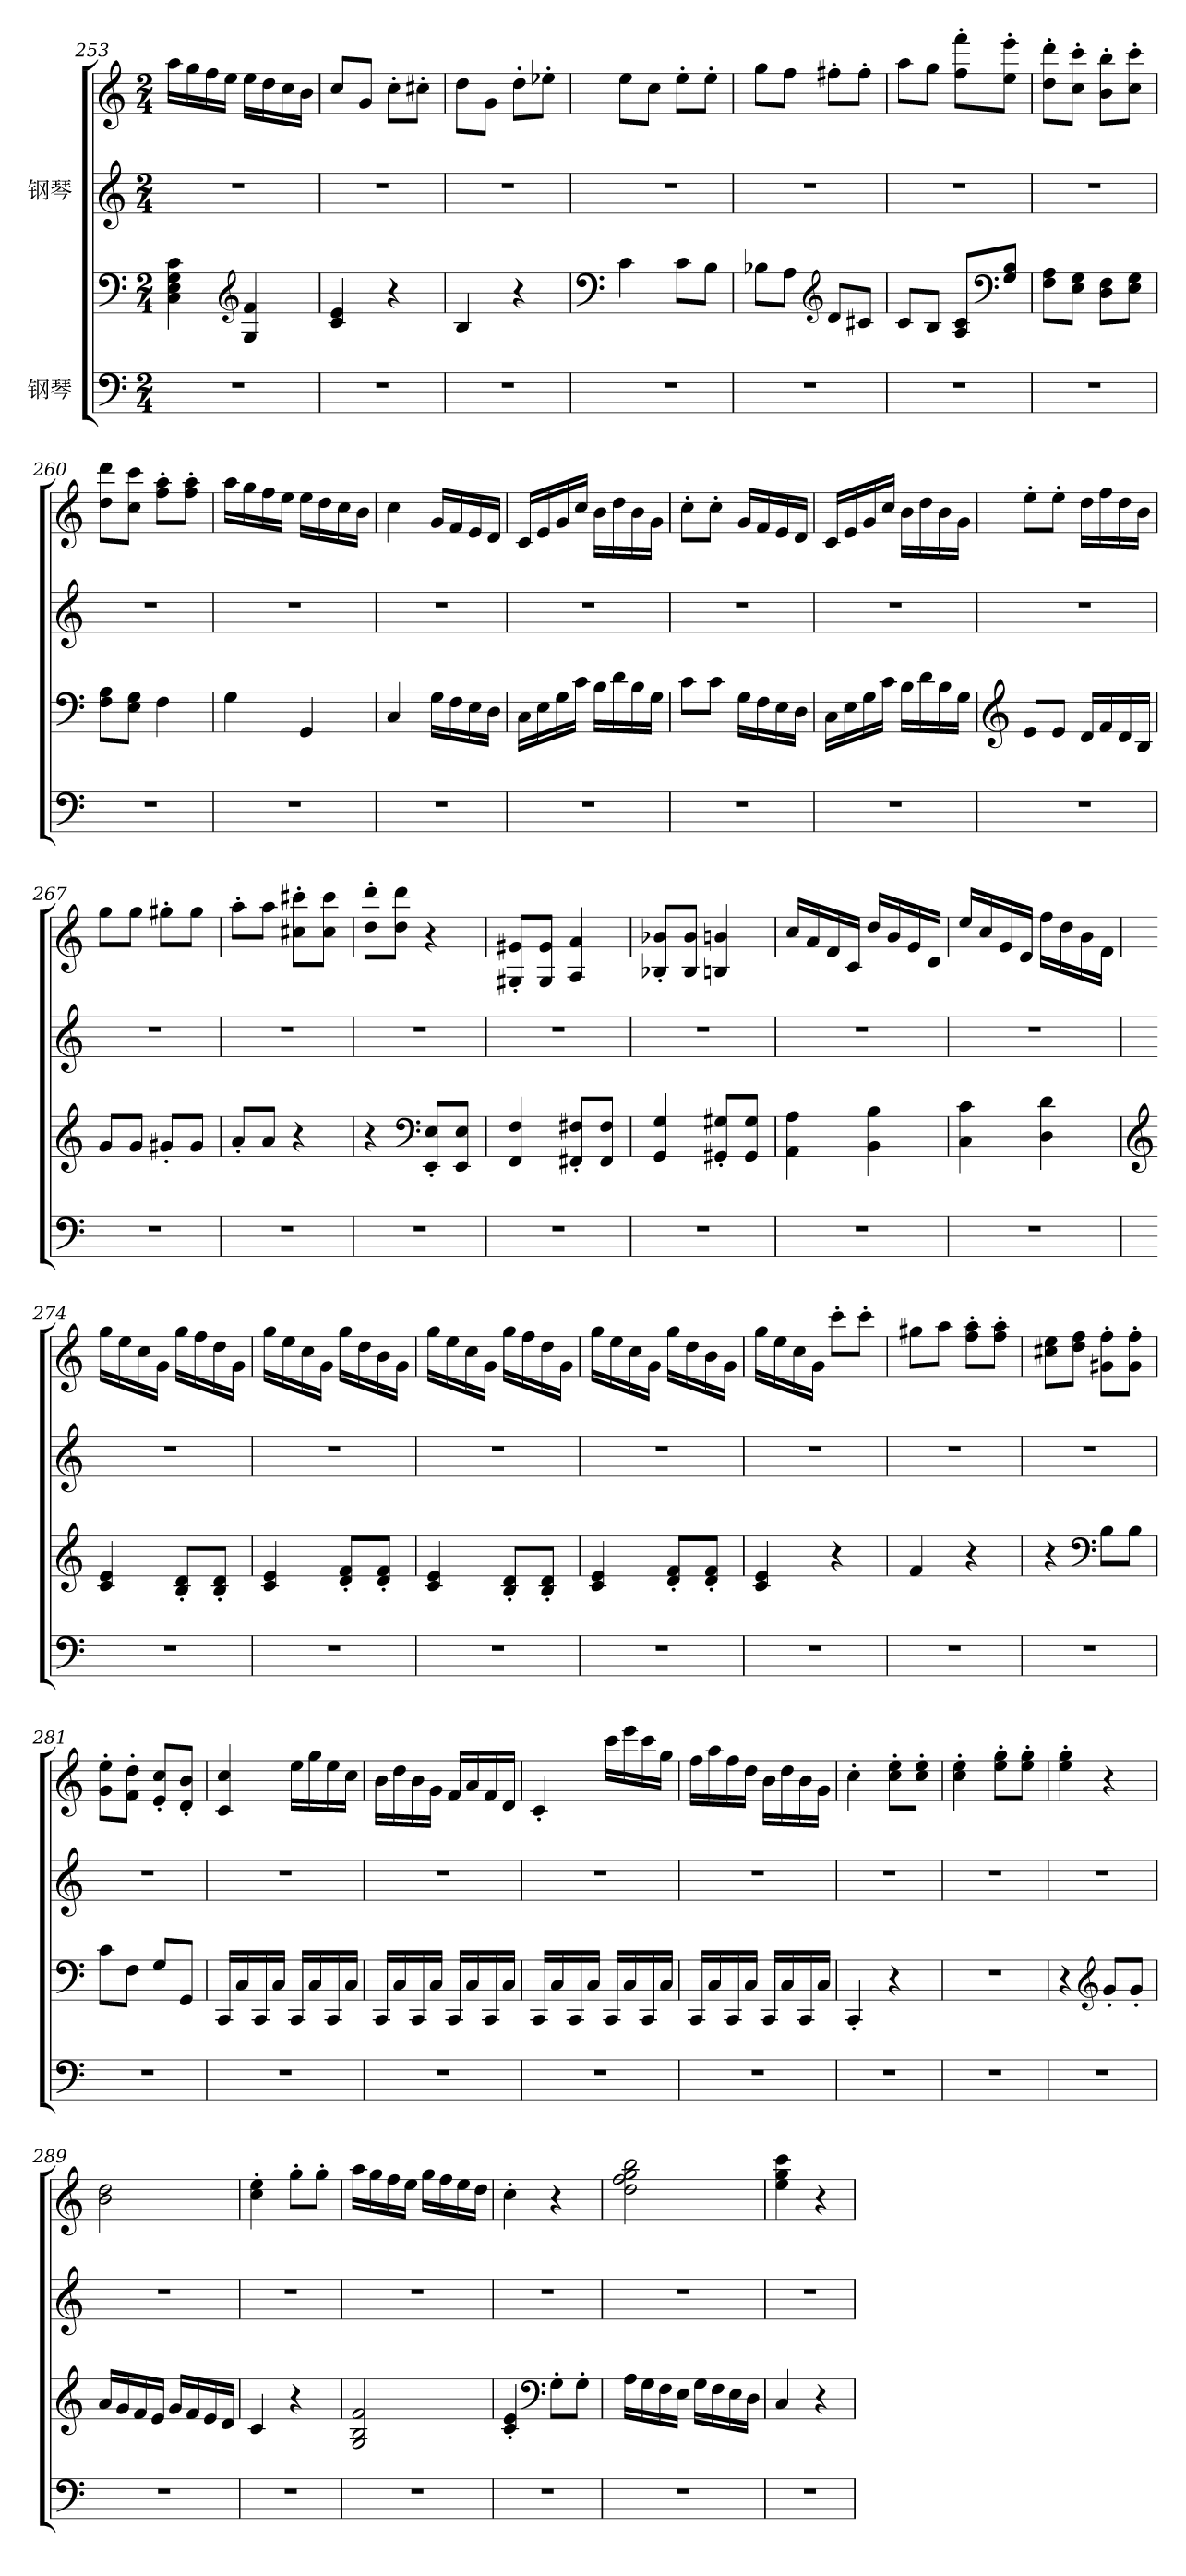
**kern	**kern	**kern	**kern
*part2	*part2	*part1	*part1
*staff4	*staff3	*staff2	*staff1
*I"钢琴	*	*I"钢琴	*
*clefF4	*clefF4	*clefG2	*clefG2
*k[]	*k[]	*k[]	*k[]
*M2/4	*M2/4	*M2/4	*M2/4
=253	=253	=253	=253
2r	4C\ 4E\ 4G\ 4c\	2r	16aa\LL
.	.	.	16gg\
.	.	.	16ff\
.	.	.	16ee\JJ
*	*clefG2	*	*
.	4G/ 4f/	.	16ee\LL
.	.	.	16dd\
.	.	.	16cc\
.	.	.	16b\JJ
=254	=254	=254	=254
2r	4c/ 4e/	2r	8cc/L
.	.	.	8g/J
.	4r	.	8cc'\L
.	.	.	8cc#X'\J
=255	=255	=255	=255
2r	4B/	2r	8dd\L
.	.	.	8g\J
.	4r	.	8dd'\L
.	.	.	8ee-X'\J
=256	=256	=256	=256
*	*clefF4	*	*
2r	4c\	2r	8ee\L
.	.	.	8cc\J
.	8c\L	.	8ee'\L
.	8B\J	.	8ee'\J
!!LO:LB:g=z
=257	=257	=257	=257
2r	8B-X\L	2r	8gg\L
.	8A\J	.	8ff\J
*	*clefG2	*	*
.	8d/L	.	8ff#X'\L
.	8c#X/J	.	8ff#'\J
=258	=258	=258	=258
2r	8c/L	2r	8aa\L
.	8B/J	.	8gg\J
.	8A/ 8c/L	.	8ff\' 8fff\'L
*	*clefF4	*	*
.	8G/ 8B/J	.	8ee\' 8eee\'J
=259	=259	=259	=259
2r	8F\ 8A\L	2r	8dd\' 8ddd\'L
.	8E\ 8G\J	.	8cc\' 8ccc\'J
.	8D\ 8F\L	.	8b\' 8bb\'L
.	8E\ 8G\J	.	8cc\' 8ccc\'J
=260	=260	=260	=260
2r	8F\ 8A\L	2r	8dd\ 8ddd\L
.	8E\ 8G\J	.	8cc\ 8ccc\J
.	4F\	.	8ff\' 8aa\'L
.	.	.	8ff\' 8aa\'J
=261	=261	=261	=261
2r	4G\	2r	16aa\LL
.	.	.	16gg\
.	.	.	16ff\
.	.	.	16ee\JJ
.	4GG/	.	16ee\LL
.	.	.	16dd\
.	.	.	16cc\
.	.	.	16b\JJ
=262	=262	=262	=262
2r	4C/	2r	4cc\
.	16G\LL	.	16g/LL
.	16F\	.	16f/
.	16E\	.	16e/
.	16D\JJ	.	16d/JJ
!!LO:PB:g=z
=263	=263	=263	=263
2r	16C\LL	2r	16c/LL
.	16E\	.	16e/
.	16G\	.	16g/
.	16c\JJ	.	16cc/JJ
.	16B\LL	.	16b\LL
.	16d\	.	16dd\
.	16B\	.	16b\
.	16G\JJ	.	16g\JJ
=264	=264	=264	=264
2r	8c\L	2r	8cc'\L
.	8c\J	.	8cc'\J
.	16G\LL	.	16g/LL
.	16F\	.	16f/
.	16E\	.	16e/
.	16D\JJ	.	16d/JJ
=265	=265	=265	=265
2r	16C\LL	2r	16c/LL
.	16E\	.	16e/
.	16G\	.	16g/
.	16c\JJ	.	16cc/JJ
.	16B\LL	.	16b\LL
.	16d\	.	16dd\
.	16B\	.	16b\
.	16G\JJ	.	16g\JJ
=266	=266	=266	=266
*	*clefG2	*	*
2r	8e/L	2r	8ee'\L
.	8e/J	.	8ee'\J
.	16d/LL	.	16dd\LL
.	16f/	.	16ff\
.	16d/	.	16dd\
.	16B/JJ	.	16b\JJ
=267	=267	=267	=267
2r	8g/L	2r	8gg\L
.	8g/J	.	8gg\J
.	8g#X'/L	.	8gg#X'\L
.	8g#/J	.	8gg#\J
!!LO:LB:g=z
=268	=268	=268	=268
2r	8a'/L	2r	8aa'\L
.	8a/J	.	8aa\J
.	4r	.	8cc#X\' 8ccc#X\'L
.	.	.	8cc#\ 8ccc#\J
=269	=269	=269	=269
2r	4r	2r	8dd\' 8ddd\'L
.	.	.	8dd\ 8ddd\J
*	*clefF4	*	*
.	8EE/' 8E/'L	.	4r
.	8EE/ 8E/J	.	.
=270	=270	=270	=270
2r	4FF/ 4F/	2r	8G#X/' 8g#X/'L
.	.	.	8G#/ 8g#/J
.	8FF#X/' 8F#X/'L	.	4A/ 4a/
.	8FF#/ 8F#/J	.	.
=271	=271	=271	=271
2r	4GG/ 4G/	2r	8B-X/' 8b-X/'L
.	.	.	8B-/ 8b-/J
.	8GG#X/' 8G#X/'L	.	4Bn/ 4bn/
.	8GG#/ 8G#/J	.	.
=272	=272	=272	=272
2r	4AA\ 4A\	2r	16cc/LL
.	.	.	16a/
.	.	.	16f/
.	.	.	16c/JJ
.	4BB\ 4B\	.	16dd/LL
.	.	.	16b/
.	.	.	16g/
.	.	.	16d/JJ
=273	=273	=273	=273
2r	4C\ 4c\	2r	16ee/LL
.	.	.	16cc/
.	.	.	16g/
.	.	.	16e/JJ
.	4D\ 4d\	.	16ff\LL
.	.	.	16dd\
.	.	.	16b\
.	.	.	16f\JJ
!!LO:LB:g=z
=274	=274	=274	=274
*	*clefG2	*	*
2r	4c/ 4e/	2r	16gg\LL
.	.	.	16ee\
.	.	.	16cc\
.	.	.	16g\JJ
.	8B/' 8d/'L	.	16gg\LL
.	.	.	16ff\
.	8B/' 8d/'J	.	16dd\
.	.	.	16g\JJ
=275	=275	=275	=275
2r	4c/ 4e/	2r	16gg\LL
.	.	.	16ee\
.	.	.	16cc\
.	.	.	16g\JJ
.	8d/' 8f/'L	.	16gg\LL
.	.	.	16dd\
.	8d/' 8f/'J	.	16b\
.	.	.	16g\JJ
=276	=276	=276	=276
2r	4c/ 4e/	2r	16gg\LL
.	.	.	16ee\
.	.	.	16cc\
.	.	.	16g\JJ
.	8B/' 8d/'L	.	16gg\LL
.	.	.	16ff\
.	8B/' 8d/'J	.	16dd\
.	.	.	16g\JJ
=277	=277	=277	=277
2r	4c/ 4e/	2r	16gg\LL
.	.	.	16ee\
.	.	.	16cc\
.	.	.	16g\JJ
.	8d/' 8f/'L	.	16gg\LL
.	.	.	16dd\
.	8d/' 8f/'J	.	16b\
.	.	.	16g\JJ
=278	=278	=278	=278
2r	4c/ 4e/	2r	16gg\LL
.	.	.	16ee\
.	.	.	16cc\
.	.	.	16g\JJ
.	4r	.	8ccc'\L
.	.	.	8ccc'\J
!!LO:PB:g=z
=279	=279	=279	=279
2r	4f/	2r	8gg#X\L
.	.	.	8aa\J
.	4r	.	8ff\' 8aa\'L
.	.	.	8ff\' 8aa\'J
=280	=280	=280	=280
2r	4r	2r	8cc#X\ 8ee\L
.	.	.	8dd\ 8ff\J
*	*clefF4	*	*
.	8B\L	.	8g#X\' 8ff\'L
.	8B\J	.	8g#\' 8ff\'J
=281	=281	=281	=281
2r	8c\L	2r	8g\' 8ee\'L
.	8F\J	.	8f\' 8dd\'J
.	8G/L	.	8e/' 8cc/'L
.	8GG/J	.	8d/' 8b/'J
=282	=282	=282	=282
2r	16CC/LL	2r	4c/ 4cc/
.	16C/	.	.
.	16CC/	.	.
.	16C/JJ	.	.
.	16CC/LL	.	16ee\LL
.	16C/	.	16gg\
.	16CC/	.	16ee\
.	16C/JJ	.	16cc\JJ
=283	=283	=283	=283
2r	16CC/LL	2r	16b\LL
.	16C/	.	16dd\
.	16CC/	.	16b\
.	16C/JJ	.	16g\JJ
.	16CC/LL	.	16f/LL
.	16C/	.	16a/
.	16CC/	.	16f/
.	16C/JJ	.	16d/JJ
!!LO:LB:g=z
=284	=284	=284	=284
2r	16CC/LL	2r	4c'/
.	16C/	.	.
.	16CC/	.	.
.	16C/JJ	.	.
.	16CC/LL	.	16ccc\LL
.	16C/	.	16eee\
.	16CC/	.	16ccc\
.	16C/JJ	.	16gg\JJ
=285	=285	=285	=285
2r	16CC/LL	2r	16ff\LL
.	16C/	.	16aa\
.	16CC/	.	16ff\
.	16C/JJ	.	16dd\JJ
.	16CC/LL	.	16b\LL
.	16C/	.	16dd\
.	16CC/	.	16b\
.	16C/JJ	.	16g\JJ
=286	=286	=286	=286
2r	4CC'/	2r	4cc'\
.	4r	.	8cc\' 8ee\'L
.	.	.	8cc\' 8ee\'J
=287	=287	=287	=287
2r	2r	2r	4cc\' 4ee\'
.	.	.	8ee\' 8gg\'L
.	.	.	8ee\' 8gg\'J
=288	=288	=288	=288
2r	4r	2r	4ee\' 4gg\'
*	*clefG2	*	*
.	8g'/L	.	4r
.	8g'/J	.	.
=289	=289	=289	=289
2r	16a/LL	2r	2b\ 2dd\
.	16g/	.	.
.	16f/	.	.
.	16e/JJ	.	.
.	16g/LL	.	.
.	16f/	.	.
.	16e/	.	.
.	16d/JJ	.	.
!!LO:LB:g=z
=290	=290	=290	=290
2r	4c/	2r	4cc\' 4ee\'
.	4r	.	8gg'\L
.	.	.	8gg'\J
=291	=291	=291	=291
2r	2G/ 2B/ 2f/	2r	16aa\LL
.	.	.	16gg\
.	.	.	16ff\
.	.	.	16ee\JJ
.	.	.	16gg\LL
.	.	.	16ff\
.	.	.	16ee\
.	.	.	16dd\JJ
=292	=292	=292	=292
2r	4c/' 4e/'	2r	4cc'\
*	*clefF4	*	*
.	8G'\L	.	4r
.	8G'\J	.	.
=293	=293	=293	=293
2r	16A\LL	2r	2dd\ 2ff\ 2gg\ 2bb\
.	16G\	.	.
.	16F\	.	.
.	16E\JJ	.	.
.	16G\LL	.	.
.	16F\	.	.
.	16E\	.	.
.	16D\JJ	.	.
=294	=294	=294	=294
2r	4C/	2r	4ee\ 4gg\ 4ccc\
.	4r	.	4r
=	=	=	=
*-	*-	*-	*-
